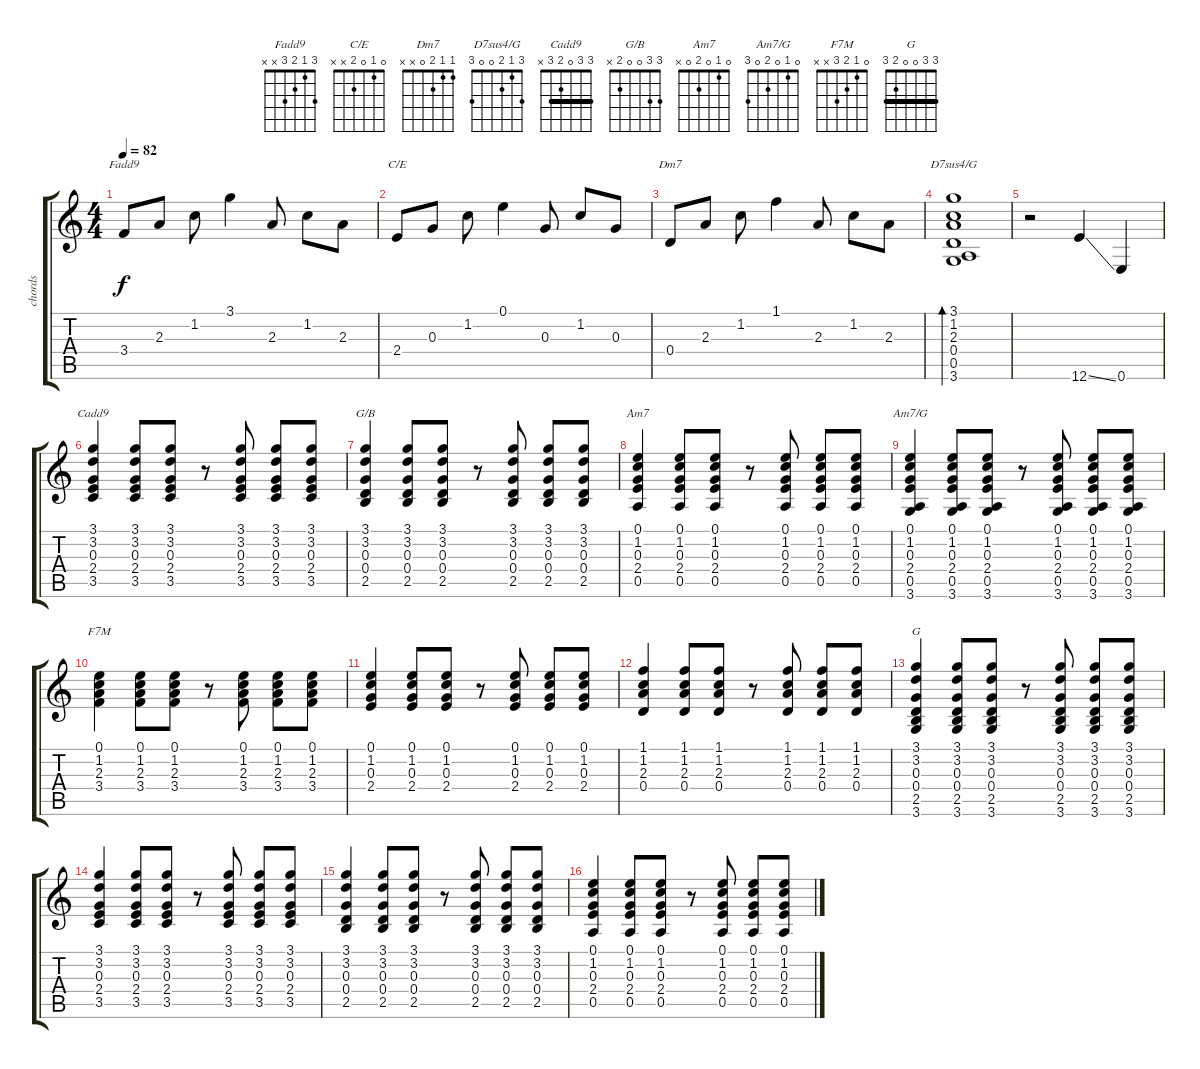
\track ("chords" "chords") {instrument acousticguitarsteel}
\staff {score tabs}
\tuning (E4 B3 G3 D3 A2 E2) {hide}
\chord ("Fadd9" 3 1 2 3 x x)
\chord ("C/E" 0 1 0 2 x x)
\chord ("Dm7" 1 1 2 0 x x)
\chord ("D7sus4/G" 3 1 2 0 0 3)
\chord ("Cadd9" 3 3 0 2 3 x) {barre 3}
\chord ("G/B" 3 3 0 0 2 x)
\chord ("Am7" 0 1 0 2 0 x)
\chord ("Am7/G" 0 1 0 2 0 3)
\chord ("F7M" 0 1 2 3 x x)
\chord ("G" 3 3 0 0 2 3) {barre 3}
\ts (4 4)
\tempo 82
\clef g2
\ks c
3.4.8{ch "Fadd9" dy f} 2.3.8 1.2.8 3.1.4 2.3.8 1.2.8 2.3.8 |
2.4.8{ch "C/E"} 0.3.8 1.2.8 0.1.4 0.3.8 1.2.8 0.3.8 |
0.4.8{ch "Dm7"} 2.3.8 1.2.8 1.1.4 2.3.8 1.2.8 2.3.8 |
(3.1 1.2 2.3 0.4 0.5 3.6).1{bd 480 ch "D7sus4/G"} |
r.2 12.6{ss}.4 0.6.4 |
(3.1 3.2 0.3 2.4 3.5).4{ch "Cadd9"} (3.1 3.2 0.3 2.4 3.5).8 (3.1 3.2 0.3 2.4 3.5).8 r.8 (3.1 3.2 0.3 2.4 3.5).8 (3.1 3.2 0.3 2.4 3.5).8 (3.1 3.2 0.3 2.4 3.5).8 |
(3.1 3.2 0.3 0.4 2.5).4{ch "G/B"} (3.1 3.2 0.3 0.4 2.5).8 (3.1 3.2 0.3 0.4 2.5).8 r.8 (3.1 3.2 0.3 0.4 2.5).8 (3.1 3.2 0.3 0.4 2.5).8 (3.1 3.2 0.3 0.4 2.5).8 |
(0.1 1.2 0.3 2.4 0.5).4{ch "Am7"} (0.1 1.2 0.3 2.4 0.5).8 (0.1 1.2 0.3 2.4 0.5).8 r.8 (0.1 1.2 0.3 2.4 0.5).8 (0.1 1.2 0.3 2.4 0.5).8 (0.1 1.2 0.3 2.4 0.5).8 |
(0.1 1.2 0.3 2.4 0.5 3.6).4{ch "Am7/G"} (0.1 1.2 0.3 2.4 0.5 3.6).8 (0.1 1.2 0.3 2.4 0.5 3.6).8 r.8 (0.1 1.2 0.3 2.4 0.5 3.6).8 (0.1 1.2 0.3 2.4 0.5 3.6).8 (0.1 1.2 0.3 2.4 0.5 3.6).8 |
(0.1 1.2 2.3 3.4).4{ch "F7M"} (0.1 1.2 2.3 3.4).8 (0.1 1.2 2.3 3.4).8 r.8 (0.1 1.2 2.3 3.4).8 (0.1 1.2 2.3 3.4).8 (0.1 1.2 2.3 3.4).8 |
(0.1 1.2 0.3 2.4).4 (0.1 1.2 0.3 2.4).8 (0.1 1.2 0.3 2.4).8 r.8 (0.1 1.2 0.3 2.4).8 (0.1 1.2 0.3 2.4).8 (0.1 1.2 0.3 2.4).8 |
(1.1 1.2 2.3 0.4).4 (1.1 1.2 2.3 0.4).8 (1.1 1.2 2.3 0.4).8 r.8 (1.1 1.2 2.3 0.4).8 (1.1 1.2 2.3 0.4).8 (1.1 1.2 2.3 0.4).8 |
(3.1 3.2 0.3 0.4 2.5 3.6).4{ch "G"} (3.1 3.2 0.3 0.4 2.5 3.6).8 (3.1 3.2 0.3 0.4 2.5 3.6).8 r.8 (3.1 3.2 0.3 0.4 2.5 3.6).8 (3.1 3.2 0.3 0.4 2.5 3.6).8 (3.1 3.2 0.3 0.4 2.5 3.6).8 |
(3.1 3.2 0.3 2.4 3.5).4 (3.1 3.2 0.3 2.4 3.5).8 (3.1 3.2 0.3 2.4 3.5).8 r.8 (3.1 3.2 0.3 2.4 3.5).8 (3.1 3.2 0.3 2.4 3.5).8 (3.1 3.2 0.3 2.4 3.5).8 |
(3.1 3.2 0.3 0.4 2.5).4 (3.1 3.2 0.3 0.4 2.5).8 (3.1 3.2 0.3 0.4 2.5).8 r.8 (3.1 3.2 0.3 0.4 2.5).8 (3.1 3.2 0.3 0.4 2.5).8 (3.1 3.2 0.3 0.4 2.5).8 |
(0.1 1.2 0.3 2.4 0.5).4 (0.1 1.2 0.3 2.4 0.5).8 (0.1 1.2 0.3 2.4 0.5).8 r.8 (0.1 1.2 0.3 2.4 0.5).8 (0.1 1.2 0.3 2.4 0.5).8 (0.1 1.2 0.3 2.4 0.5).8
